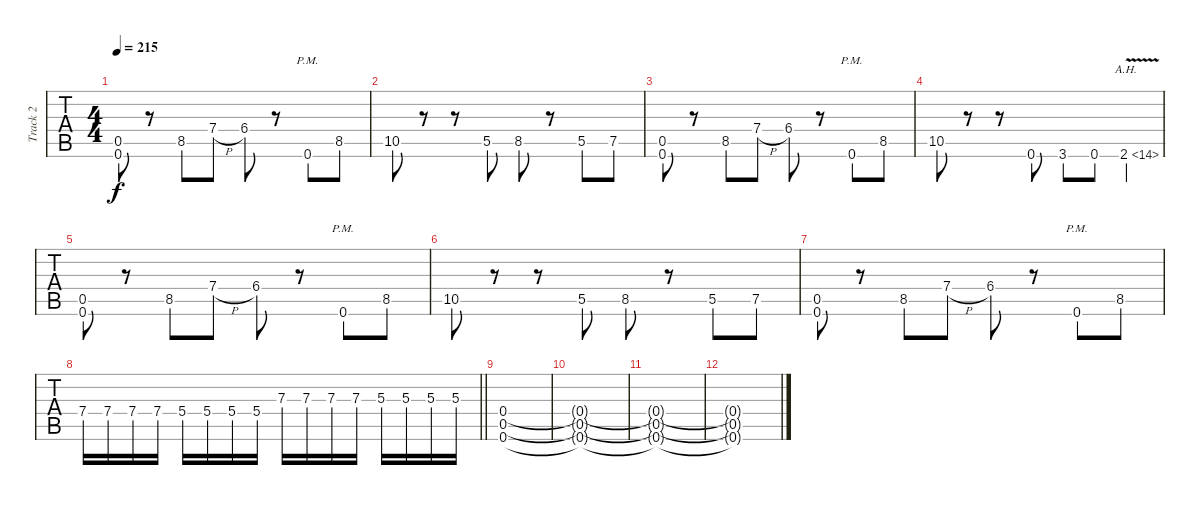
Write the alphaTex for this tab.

\track ("Track 2" "Track 2") {instrument distortionguitar}
\staff {tabs}
\tuning (C4 G3 Eb3 Bb2 F2 Bb1) {hide}
\ts (4 4)
\tempo 215
\clef f4
\ks c
(0.5 0.6).8{dy f} r.8 8.5.8 7.4{h}.8 6.4.8 r.8 0.6{pm}.8 8.5.8 |
10.5.8 r.8 r.8 5.5.8 8.5.8 r.8 5.5.8 7.5.8 |
(0.5 0.6).8 r.8 8.5.8 7.4{h}.8 6.4.8 r.8 0.6{pm}.8 8.5.8 |
10.5.8 r.8 r.8 0.6.8 3.6.8 0.6.8 2.6{ah 12 v}.4 |
(0.5 0.6).8 r.8 8.5.8 7.4{h}.8 6.4.8 r.8 0.6{pm}.8 8.5.8 |
10.5.8 r.8 r.8 5.5.8 8.5.8 r.8 5.5.8 7.5.8 |
(0.5 0.6).8 r.8 8.5.8 7.4{h}.8 6.4.8 r.8 0.6{pm}.8 8.5.8 |
\barLineRight lightlight
7.4.16 7.4.16 7.4.16 7.4.16 5.4.16 5.4.16 5.4.16 5.4.16 7.3.16 7.3.16 7.3.16 7.3.16 5.3.16 5.3.16 5.3.16 5.3.16 |
(0.4 0.5 0.6).1 |
(0.4{t} 0.5{t} 0.6{t}).1 |
(0.4{t} 0.5{t} 0.6{t}).1 |
(0.4{t} 0.5{t} 0.6{t}).1
